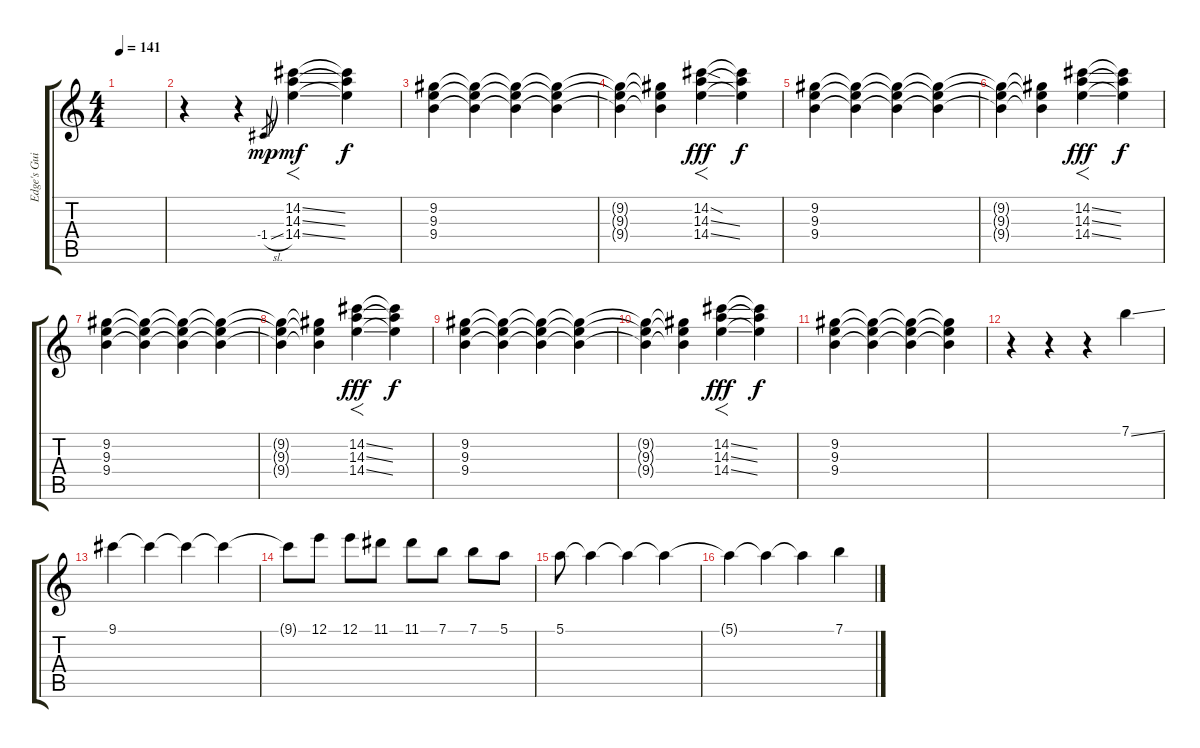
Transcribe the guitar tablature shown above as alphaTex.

\track ("Edge's Guitar" "Edge's Gui") {instrument overdrivenguitar}
\staff {score tabs}
\tuning (E4 B3 G3 D3 A2 E2) {hide}
\ts (4 4)
\tempo 141
\clef g2
\ks c
|
r.4 r.4 -1.4{sl}.8{gr dy mp} (14.2{ss} 14.3{ss} 14.4{ss}).4{f dy mf} (14.2{t} 14.3{t} 14.4{t}).4{dy f} |
(9.2 9.3 9.4).4 (9.2{t} 9.3{t} 9.4{t}).4 (9.2{t} 9.3{t} 9.4{t}).4 (9.2{t} 9.3{t} 9.4{t}).4 |
(9.2{t} 9.3{t} 9.4{t}).4 (9.2{t} 9.3{t} 9.4{t}).4 (14.2{sod} 14.3{ss} 14.4{ss}).4{f dy fff} (14.2{t} 14.3{t} 14.4{t}).4{dy f} |
(9.2 9.3 9.4).4 (9.2{t} 9.3{t} 9.4{t}).4 (9.2{t} 9.3{t} 9.4{t}).4 (9.2{t} 9.3{t} 9.4{t}).4 |
(9.2{t} 9.3{t} 9.4{t}).4 (9.2{t} 9.3{t} 9.4{t}).4 (14.2{ss} 14.3{ss} 14.4{ss}).4{f dy fff} (14.2{t} 14.3{t} 14.4{t}).4{dy f} |
(9.2 9.3 9.4).4 (9.2{t} 9.3{t} 9.4{t}).4 (9.2{t} 9.3{t} 9.4{t}).4 (9.2{t} 9.3{t} 9.4{t}).4 |
(9.2{t} 9.3{t} 9.4{t}).4 (9.2{t} 9.3{t} 9.4{t}).4 (14.2{ss} 14.3{ss} 14.4{ss}).4{f dy fff} (14.2{t} 14.3{t} 14.4{t}).4{dy f} |
(9.2 9.3 9.4).4 (9.2{t} 9.3{t} 9.4{t}).4 (9.2{t} 9.3{t} 9.4{t}).4 (9.2{t} 9.3{t} 9.4{t}).4 |
(9.2{t} 9.3{t} 9.4{t}).4 (9.2{t} 9.3{t} 9.4{t}).4 (14.2{ss} 14.3{ss} 14.4{ss}).4{f dy fff} (14.2{t} 14.3{t} 14.4{t}).4{dy f} |
(9.2 9.3 9.4).4 (9.2{t} 9.3{t} 9.4{t}).4 (9.2{t} 9.3{t} 9.4{t}).4 (9.2{t} 9.3{t} 9.4{t}).4 |
r.4 r.4 r.4 7.1{ss}.4{volume 16 instrument distortionguitar} |
9.1.4 9.1{t}.4 9.1{t}.4 9.1{t}.4 |
9.1{t}.8 12.1.8 12.1.8 11.1.8 11.1.8 7.1.8 7.1.8 5.1.8 |
5.1.8 5.1{t}.4 5.1{t}.4 5.1{t}.4 |
5.1{t}.4 5.1{t}.4 5.1{t}.4 7.1{ss}.4
